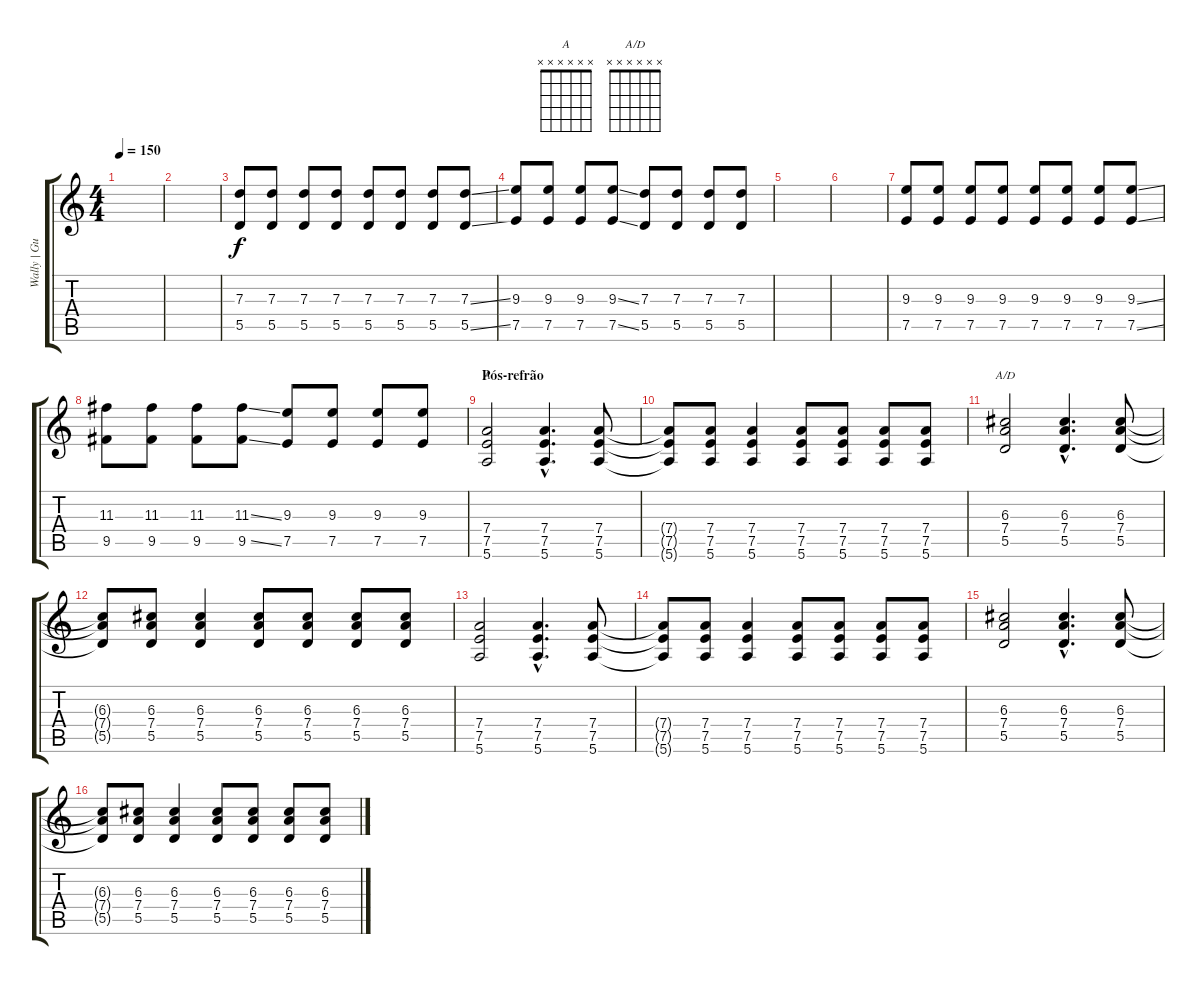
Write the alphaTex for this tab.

\track ("Wally | Guitarra" "Wally | Gu") {instrument overdrivenguitar}
\staff {score tabs}
\tuning (E4 B3 G3 D3 A2 E2) {hide}
\chord ("A" x x x x x x)
\chord ("A/D" x x x x x x)
\ts (4 4)
\tempo 150
\clef g2
\ks c
|
|
(7.3 5.5).8{volume 14 instrument overdrivenguitar} (7.3 5.5).8 (7.3 5.5).8 (7.3 5.5).8 (7.3 5.5).8 (7.3 5.5).8 (7.3 5.5).8 (7.3{ss} 5.5{ss}).8 |
(9.3 7.5).8 (9.3 7.5).8 (9.3 7.5).8 (9.3{ss} 7.5{ss}).8 (7.3 5.5).8 (7.3 5.5).8 (7.3 5.5).8 (7.3 5.5).8 |
|
|
(9.3 7.5).8{volume 14 instrument overdrivenguitar} (9.3 7.5).8 (9.3 7.5).8 (9.3 7.5).8 (9.3 7.5).8 (9.3 7.5).8 (9.3 7.5).8 (9.3{ss} 7.5{ss}).8 |
(11.3 9.5).8 (11.3 9.5).8 (11.3 9.5).8 (11.3{ss} 9.5{ss}).8 (9.3 7.5).8 (9.3 7.5).8 (9.3 7.5).8 (9.3 7.5).8 |
\section ("" "Pós-refrão")
(7.4 7.5 5.6).2{ch "A" volume 10} (7.4{hac} 7.5{hac} 5.6{hac}).4{d} (7.4 7.5 5.6).8 |
(7.4{t} 7.5{t} 5.6{t}).8 (7.4 7.5 5.6).8 (7.4 7.5 5.6).4 (7.4 7.5 5.6).8 (7.4 7.5 5.6).8 (7.4 7.5 5.6).8 (7.4 7.5 5.6).8 |
(6.3 7.4 5.5).2{ch "A/D"} (6.3{hac} 7.4{hac} 5.5{hac}).4{d} (6.3 7.4 5.5).8 |
(6.3{t} 7.4{t} 5.5{t}).8 (6.3 7.4 5.5).8 (6.3 7.4 5.5).4 (6.3 7.4 5.5).8 (6.3 7.4 5.5).8 (6.3 7.4 5.5).8 (6.3 7.4 5.5).8 |
(7.4 7.5 5.6).2 (7.4{hac} 7.5{hac} 5.6{hac}).4{d} (7.4 7.5 5.6).8 |
(7.4{t} 7.5{t} 5.6{t}).8 (7.4 7.5 5.6).8 (7.4 7.5 5.6).4 (7.4 7.5 5.6).8 (7.4 7.5 5.6).8 (7.4 7.5 5.6).8 (7.4 7.5 5.6).8 |
(6.3 7.4 5.5).2 (6.3{hac} 7.4{hac} 5.5{hac}).4{d} (6.3 7.4 5.5).8 |
(6.3{t} 7.4{t} 5.5{t}).8 (6.3 7.4 5.5).8 (6.3 7.4 5.5).4 (6.3 7.4 5.5).8 (6.3 7.4 5.5).8 (6.3 7.4 5.5).8 (6.3 7.4 5.5).8
